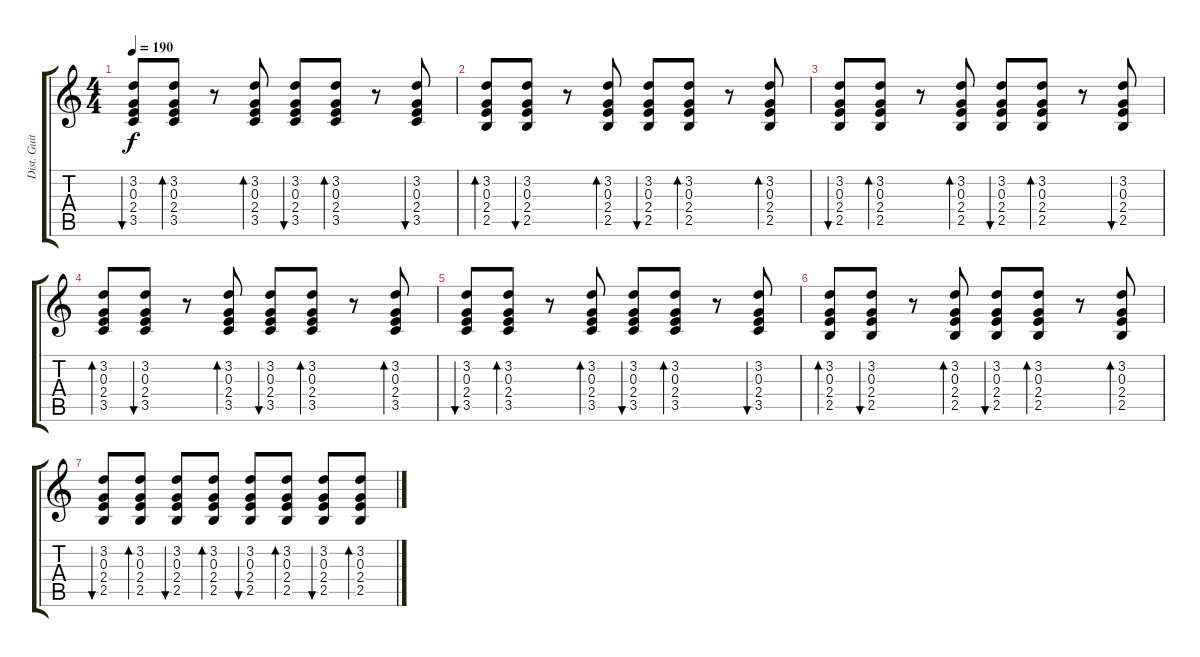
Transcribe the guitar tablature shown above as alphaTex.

\track ("Dist. Guitar 1" "Dist. Guit") {instrument distortionguitar}
\staff {score tabs}
\tuning (E4 B3 G3 D3 A2 D2) {hide}
\ts (4 4)
\tempo 190
\clef g2
\ks c
(3.2 0.3 2.4 3.5).8{bu 60 dy f} (3.2 0.3 2.4 3.5).8{bd 60} r.8 (3.2 0.3 2.4 3.5).8{bd 60} (3.2 0.3 2.4 3.5).8{bu 60} (3.2 0.3 2.4 3.5).8{bd 60} r.8 (3.2 0.3 2.4 3.5).8{bu 60} |
(3.2 0.3 2.4 2.5).8{bd 60} (3.2 0.3 2.4 2.5).8{bu 60} r.8 (3.2 0.3 2.4 2.5).8{bd 60} (3.2 0.3 2.4 2.5).8{bu 60} (3.2 0.3 2.4 2.5).8{bd 60} r.8 (3.2 0.3 2.4 2.5).8{bd 60} |
(3.2 0.3 2.4 2.5).8{bu 60} (3.2 0.3 2.4 2.5).8{bd 60} r.8 (3.2 0.3 2.4 2.5).8{bd 60} (3.2 0.3 2.4 2.5).8{bu 60} (3.2 0.3 2.4 2.5).8{bd 60} r.8 (3.2 0.3 2.4 2.5).8{bu 60} |
(3.2 0.3 2.4 3.5).8{bd 60} (3.2 0.3 2.4 3.5).8{bu 60} r.8 (3.2 0.3 2.4 3.5).8{bd 60} (3.2 0.3 2.4 3.5).8{bu 60} (3.2 0.3 2.4 3.5).8{bd 60} r.8 (3.2 0.3 2.4 3.5).8{bd 60} |
(3.2 0.3 2.4 3.5).8{bu 60} (3.2 0.3 2.4 3.5).8{bd 60} r.8 (3.2 0.3 2.4 3.5).8{bd 60} (3.2 0.3 2.4 3.5).8{bu 60} (3.2 0.3 2.4 3.5).8{bd 60} r.8 (3.2 0.3 2.4 3.5).8{bu 60} |
(3.2 0.3 2.4 2.5).8{bd 60} (3.2 0.3 2.4 2.5).8{bu 60} r.8 (3.2 0.3 2.4 2.5).8{bd 60} (3.2 0.3 2.4 2.5).8{bu 60} (3.2 0.3 2.4 2.5).8{bd 60} r.8 (3.2 0.3 2.4 2.5).8{bd 60} |
(3.2 0.3 2.4 2.5).8{bu 60} (3.2 0.3 2.4 2.5).8{bd 60} (3.2 0.3 2.4 2.5).8{bu 60} (3.2 0.3 2.4 2.5).8{bd 60} (3.2 0.3 2.4 2.5).8{bu 60} (3.2 0.3 2.4 2.5).8{bd 60} (3.2 0.3 2.4 2.5).8{bu 60} (3.2 0.3 2.4 2.5).8{bd 60}
